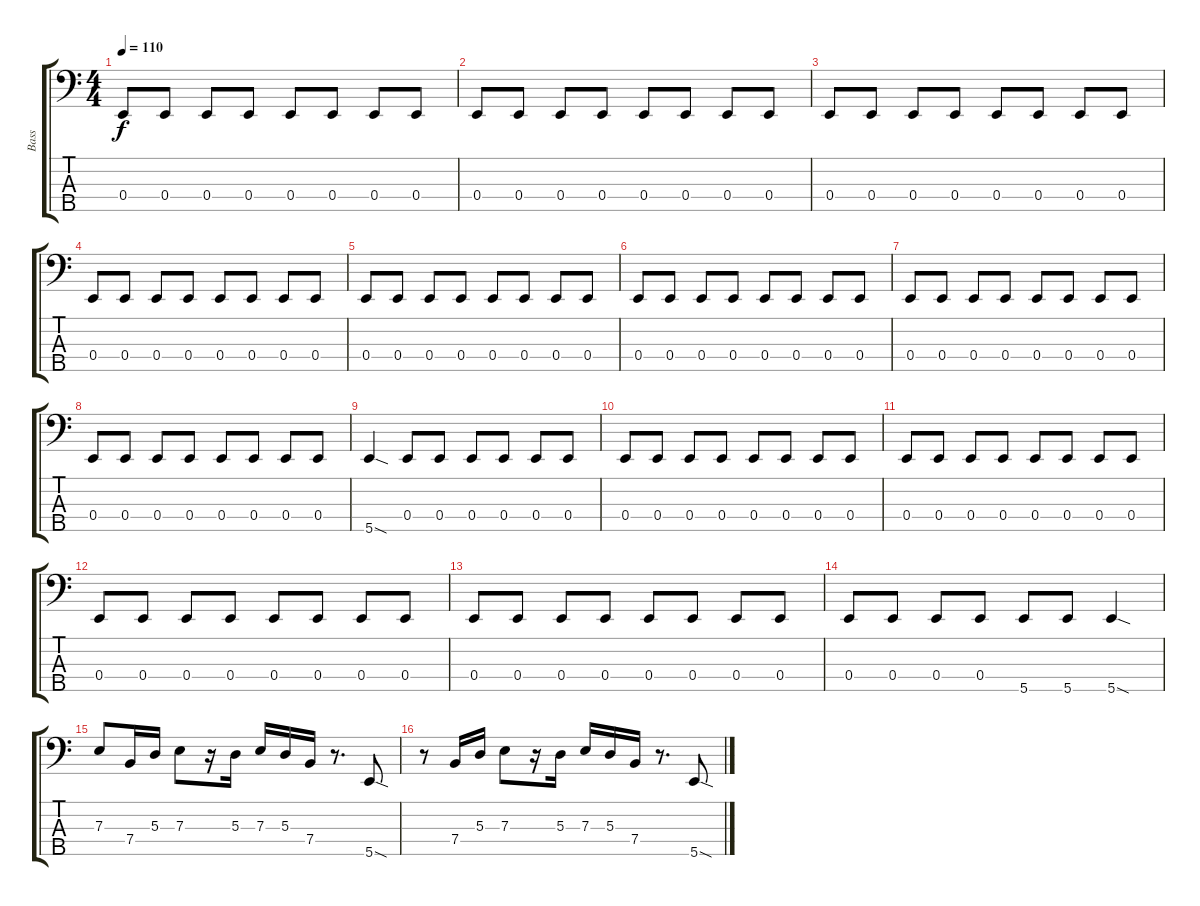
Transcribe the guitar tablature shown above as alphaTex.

\track ("Bass" "Bass") {instrument electricbasspick}
\staff {score tabs}
\tuning (G2 D2 A1 E1 B0) {hide}
\ts (4 4)
\tempo 110
\clef f4
\ks c
0.4.8{dy f} 0.4.8 0.4.8 0.4.8 0.4.8 0.4.8 0.4.8 0.4.8 |
0.4.8 0.4.8 0.4.8 0.4.8 0.4.8 0.4.8 0.4.8 0.4.8 |
0.4.8 0.4.8 0.4.8 0.4.8 0.4.8 0.4.8 0.4.8 0.4.8 |
0.4.8 0.4.8 0.4.8 0.4.8 0.4.8 0.4.8 0.4.8 0.4.8 |
0.4.8 0.4.8 0.4.8 0.4.8 0.4.8 0.4.8 0.4.8 0.4.8 |
0.4.8 0.4.8 0.4.8 0.4.8 0.4.8 0.4.8 0.4.8 0.4.8 |
0.4.8 0.4.8 0.4.8 0.4.8 0.4.8 0.4.8 0.4.8 0.4.8 |
0.4.8 0.4.8 0.4.8 0.4.8 0.4.8 0.4.8 0.4.8 0.4.8 |
5.5{sod}.4 0.4.8 0.4.8 0.4.8 0.4.8 0.4.8 0.4.8 |
0.4.8 0.4.8 0.4.8 0.4.8 0.4.8 0.4.8 0.4.8 0.4.8 |
0.4.8 0.4.8 0.4.8 0.4.8 0.4.8 0.4.8 0.4.8 0.4.8 |
0.4.8 0.4.8 0.4.8 0.4.8 0.4.8 0.4.8 0.4.8 0.4.8 |
0.4.8 0.4.8 0.4.8 0.4.8 0.4.8 0.4.8 0.4.8 0.4.8 |
0.4.8 0.4.8 0.4.8 0.4.8 5.5.8 5.5.8 5.5{sod}.4 |
7.3.8 7.4.16 5.3.16 7.3.8 r.16 5.3.16 7.3.16 5.3.16 7.4.16 r.8{d} 5.5{sod}.8 |
r.8 7.4.16 5.3.16 7.3.8 r.16 5.3.16 7.3.16 5.3.16 7.4.16 r.8{d} 5.5{sod}.8
